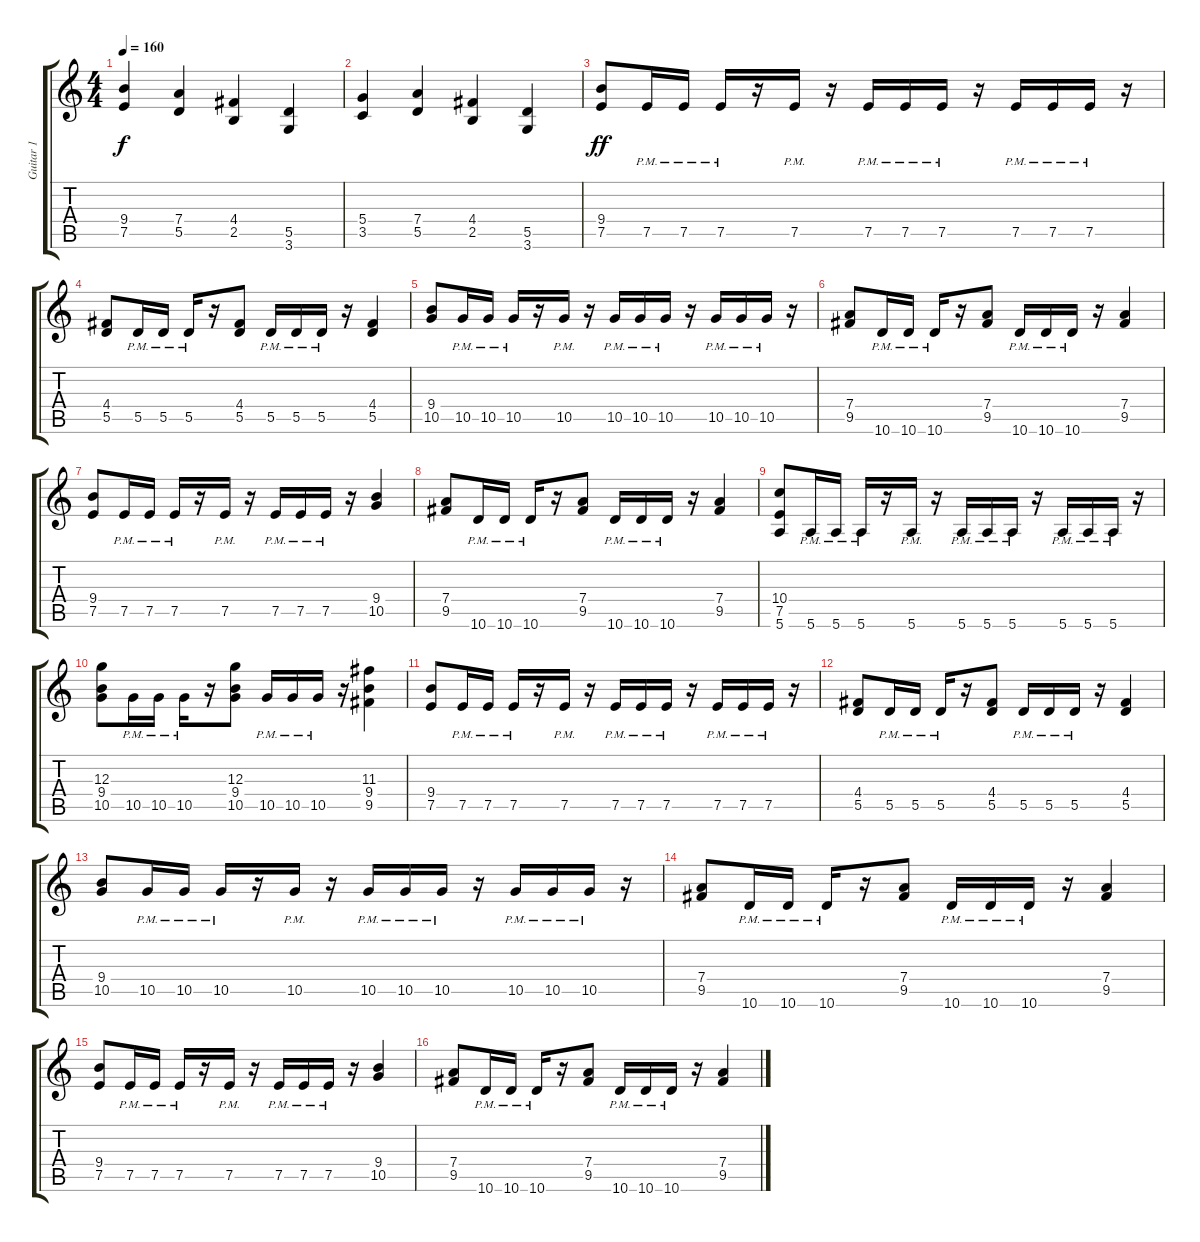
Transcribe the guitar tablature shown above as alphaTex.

\track ("Guitar 1" "Guitar 1") {instrument distortionguitar}
\staff {score tabs}
\tuning (E4 B3 G3 D3 A2 E2) {hide}
\ts (4 4)
\tempo 160
\clef g2
\ks c
(9.4 7.5).4{dy f} (7.4 5.5).4 (4.4 2.5).4 (5.5 3.6).4 |
(5.4 3.5).4 (7.4 5.5).4 (4.4 2.5).4 (5.5 3.6).4 |
(9.4 7.5).8{dy ff} 7.5{pm}.16 7.5{pm}.16 7.5{pm}.16 r.16 7.5{pm}.16 r.16 7.5{pm}.16 7.5{pm}.16 7.5{pm}.16 r.16 7.5{pm}.16 7.5{pm}.16 7.5{pm}.16 r.16 |
(4.4 5.5).8 5.5{pm}.16 5.5{pm}.16 5.5{pm}.16 r.16 (4.4 5.5).8 5.5{pm}.16 5.5{pm}.16 5.5{pm}.16 r.16 (4.4 5.5).4 |
(9.4 10.5).8 10.5{pm}.16 10.5{pm}.16 10.5{pm}.16 r.16 10.5{pm}.16 r.16 10.5{pm}.16 10.5{pm}.16 10.5{pm}.16 r.16 10.5{pm}.16 10.5{pm}.16 10.5{pm}.16 r.16 |
(7.4 9.5).8 10.6{pm}.16 10.6{pm}.16 10.6{pm}.16 r.16 (7.4 9.5).8 10.6{pm}.16 10.6{pm}.16 10.6{pm}.16 r.16 (7.4 9.5).4 |
(9.4 7.5).8 7.5{pm}.16 7.5{pm}.16 7.5{pm}.16 r.16 7.5{pm}.16 r.16 7.5{pm}.16 7.5{pm}.16 7.5{pm}.16 r.16 (9.4 10.5).4 |
(7.4 9.5).8 10.6{pm}.16 10.6{pm}.16 10.6{pm}.16 r.16 (7.4 9.5).8 10.6{pm}.16 10.6{pm}.16 10.6{pm}.16 r.16 (7.4 9.5).4 |
(10.4 7.5 5.6).8 5.6{pm}.16 5.6{pm}.16 5.6{pm}.16 r.16 5.6{pm}.16 r.16 5.6{pm}.16 5.6{pm}.16 5.6{pm}.16 r.16 5.6{pm}.16 5.6{pm}.16 5.6{pm}.16 r.16 |
(12.3 9.4 10.5).8 10.5{pm}.16 10.5{pm}.16 10.5{pm}.16 r.16 (12.3 9.4 10.5).8 10.5{pm}.16 10.5{pm}.16 10.5{pm}.16 r.16 (11.3 9.4 9.5).4 |
(9.4 7.5).8 7.5{pm}.16 7.5{pm}.16 7.5{pm}.16 r.16 7.5{pm}.16 r.16 7.5{pm}.16 7.5{pm}.16 7.5{pm}.16 r.16 7.5{pm}.16 7.5{pm}.16 7.5{pm}.16 r.16 |
(4.4 5.5).8 5.5{pm}.16 5.5{pm}.16 5.5{pm}.16 r.16 (4.4 5.5).8 5.5{pm}.16 5.5{pm}.16 5.5{pm}.16 r.16 (4.4 5.5).4 |
(9.4 10.5).8 10.5{pm}.16 10.5{pm}.16 10.5{pm}.16 r.16 10.5{pm}.16 r.16 10.5{pm}.16 10.5{pm}.16 10.5{pm}.16 r.16 10.5{pm}.16 10.5{pm}.16 10.5{pm}.16 r.16 |
(7.4 9.5).8 10.6{pm}.16 10.6{pm}.16 10.6{pm}.16 r.16 (7.4 9.5).8 10.6{pm}.16 10.6{pm}.16 10.6{pm}.16 r.16 (7.4 9.5).4 |
(9.4 7.5).8 7.5{pm}.16 7.5{pm}.16 7.5{pm}.16 r.16 7.5{pm}.16 r.16 7.5{pm}.16 7.5{pm}.16 7.5{pm}.16 r.16 (9.4 10.5).4 |
(7.4 9.5).8 10.6{pm}.16 10.6{pm}.16 10.6{pm}.16 r.16 (7.4 9.5).8 10.6{pm}.16 10.6{pm}.16 10.6{pm}.16 r.16 (7.4 9.5).4
